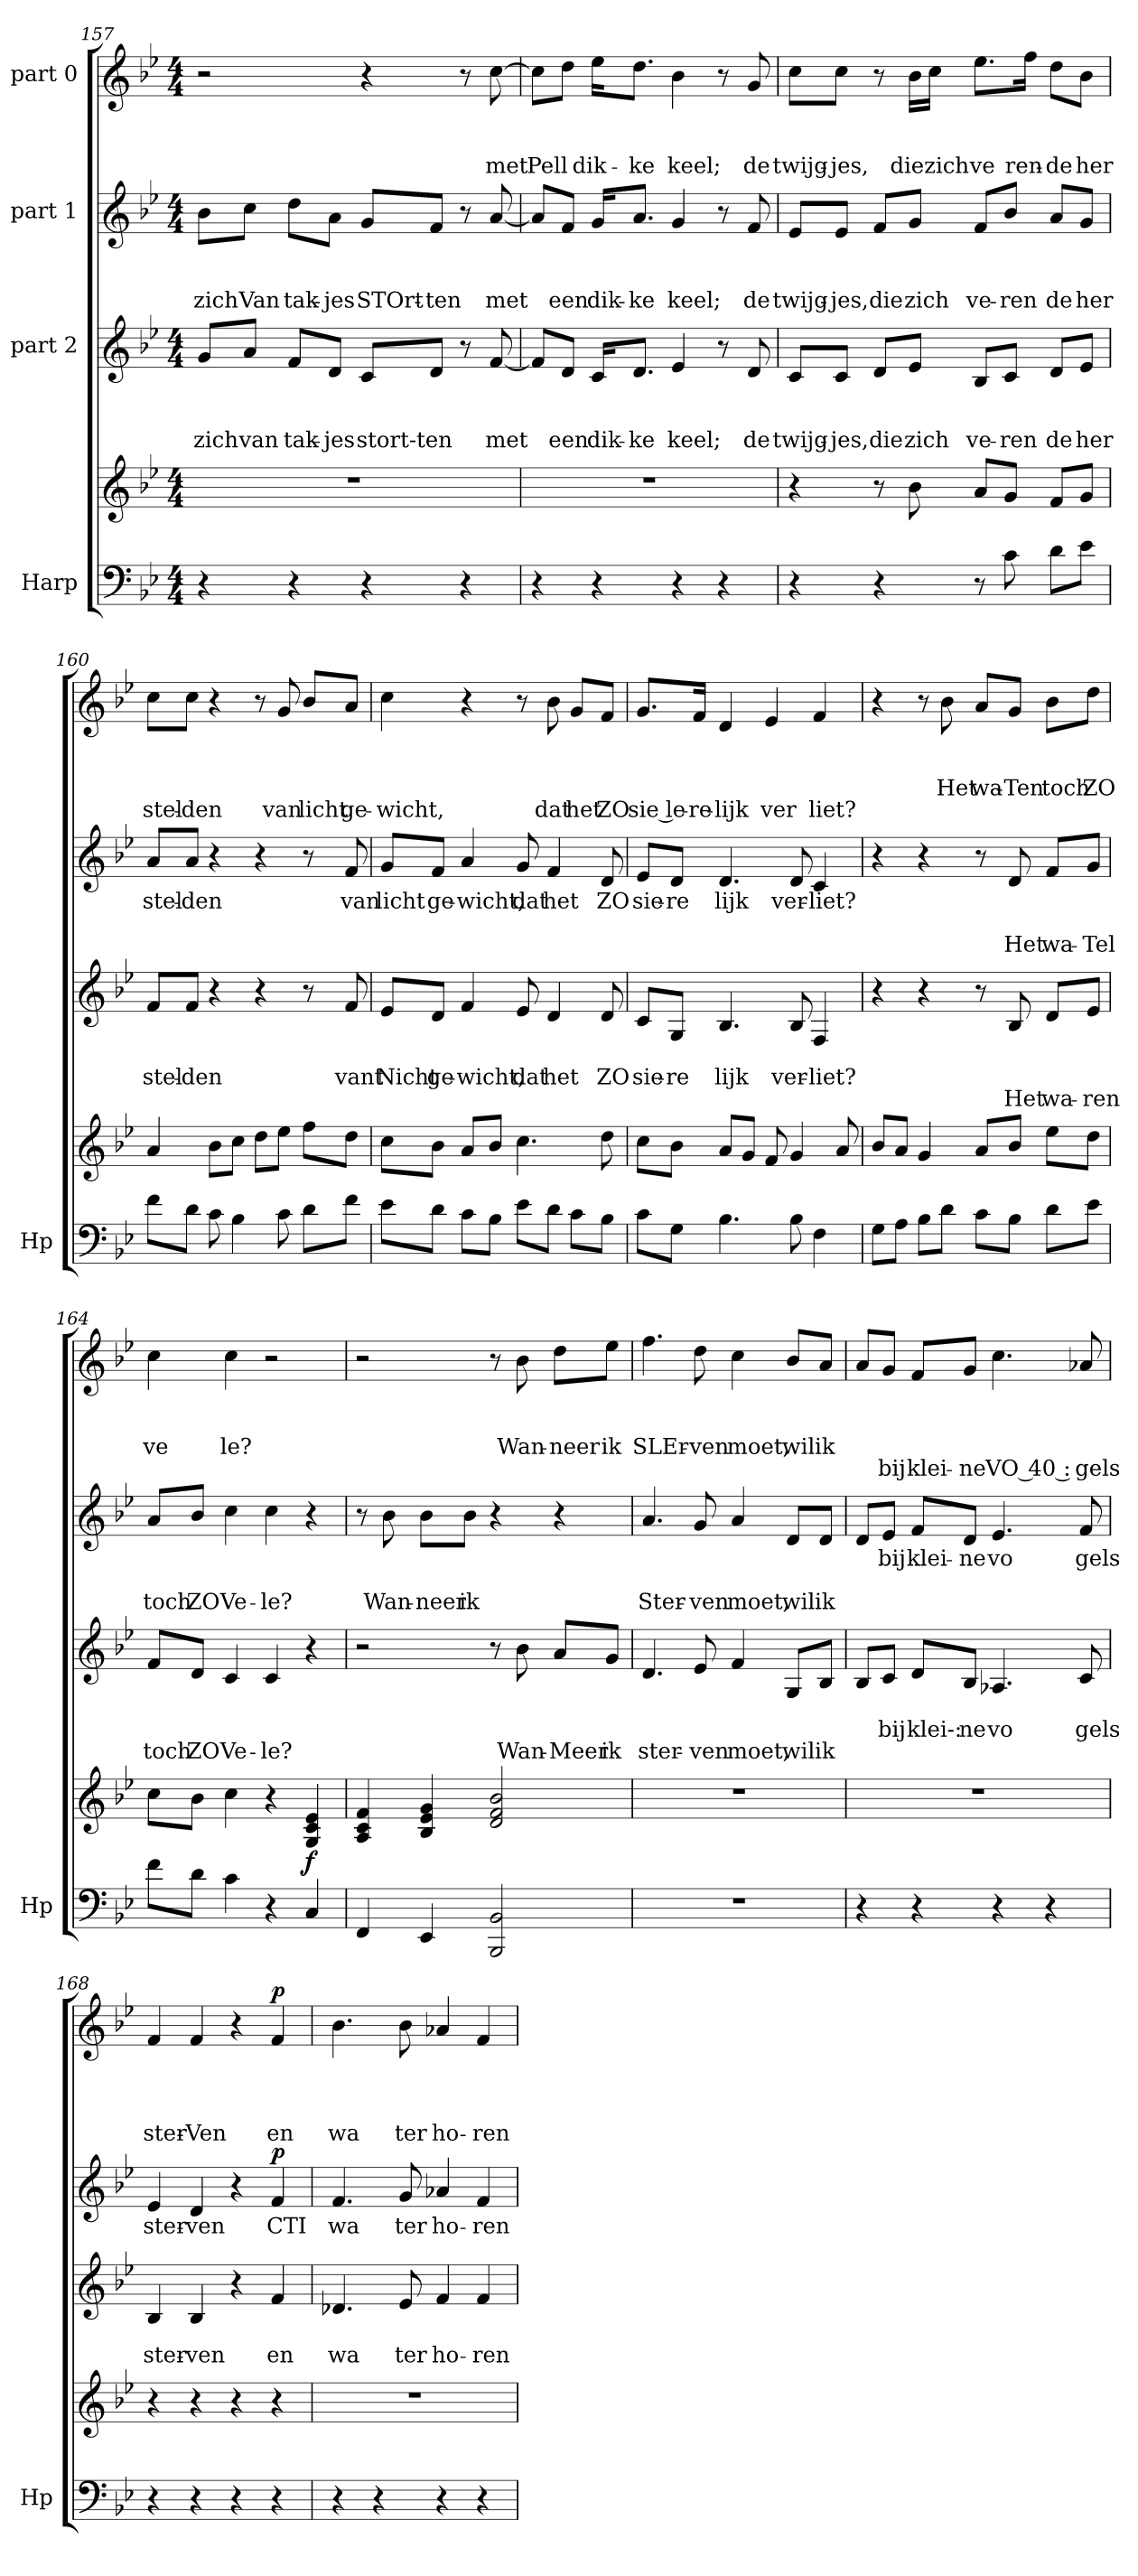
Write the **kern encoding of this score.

**kern	**kern	**dynam	**kern	**text	**text	**text	**kern	**text	**text	**text	**dynam	**kern	**text	**text	**text	**text	**dynam
*part4	*part4	*part4	*part3	*part3	*part3	*part3	*part2	*part2	*part2	*part2	*part2	*part1	*part1	*part1	*part1	*part1	*part1
*staff5	*staff4	*staff4/5	*staff3	*staff3	*staff3	*staff3	*staff2	*staff2	*staff2	*staff2	*staff2	*staff1	*staff1	*staff1	*staff1	*staff1	*staff1
*I"Harp	*	*	*I"part 2	*	*	*	*I"part 1	*	*	*	*	*I"part 0	*	*	*	*	*
*I'Hp	*	*	*	*	*	*	*	*	*	*	*	*	*	*	*	*	*
!!LO:LB:g=z
*clefF4	*clefG2	*	*clefG2	*	*	*	*clefG2	*	*	*	*	*clefG2	*	*	*	*	*
*k[b-e-]	*k[b-e-]	*	*k[b-e-]	*	*	*	*k[b-e-]	*	*	*	*	*k[b-e-]	*	*	*	*	*
*M4/4	*M4/4	*	*M4/4	*	*	*	*M4/4	*	*	*	*	*M4/4	*	*	*	*	*
=157	=157	=157	=157	=157	=157	=157	=157	=157	=157	=157	=157	=157	=157	=157	=157	=157	=157
!	!	!	!	!	!	!LO:LY:b	!	!	!	!LO:LY:b	!	!	!	!	!	!	!
4r	1r	.	8g/L	.	.	zich	8b-\L	.	.	zich	.	2r	.	.	.	.	.
!	!	!	!	!	!	!LO:LY:b	!	!	!	!LO:LY:b	!	!	!	!	!	!	!
.	.	.	8a/J	.	.	van	8cc\J	.	.	Van	.	.	.	.	.	.	.
!	!	!	!	!	!	!LO:LY:b	!	!	!	!LO:LY:b	!	!	!	!	!	!	!
4r	.	.	8f/L	.	.	tak-	8dd\L	.	.	tak-	.	.	.	.	.	.	.
!	!	!	!	!	!	!LO:LY:b	!	!	!	!LO:LY:b	!	!	!	!	!	!	!
.	.	.	8d/J	.	.	jes	8a\J	.	.	jes	.	.	.	.	.	.	.
!	!	!	!	!	!	!LO:LY:b	!	!	!	!LO:LY:b	!	!	!	!	!	!	!
4r	.	.	8c/L	.	.	stort-ten	8g/L	.	.	STOrt-	.	4r	.	.	.	.	.
!	!	!	!	!	!	!	!	!	!	!LO:LY:b	!	!	!	!	!	!	!
.	.	.	8d/J	.	.	.	8f/J	.	.	ten	.	.	.	.	.	.	.
4r	.	.	8r	.	.	.	8r	.	.	.	.	8r	.	.	.	.	.
!	!	!	!	!	!	!LO:LY:b	!	!	!	!LO:LY:b	!	!	!	!	!LO:LY:b	!	!
.	.	.	[8f/	.	.	met	[8a/	.	.	met	.	[8cc\	.	.	met	.	.
=158	=158	=158	=158	=158	=158	=158	=158	=158	=158	=158	=158	=158	=158	=158	=158	=158	=158
!	!	!	!	!	!	!	!	!	!	!	!	!	!	!	!LO:LY:b	!	!
4r	1r	.	8f/L]	.	.	.	8a/L]	.	.	.	.	8cc\L]	.	.	Pell	.	.
!	!	!	!	!	!	!LO:LY:b	!	!	!	!LO:LY:b	!	!	!	!	!	!	!
.	.	.	8d/J	.	.	een	8f/J	.	.	een	.	8dd\J	.	.	.	.	.
!	!	!	!	!	!	!LO:LY:b	!	!	!	!LO:LY:b	!	!	!	!	!LO:LY:b	!	!
4r	.	.	16c/KL	.	.	dik-	16g/KL	.	.	dik-	.	16ee-\KL	.	.	dik-	.	.
!	!	!	!	!	!	!LO:LY:b	!	!	!	!LO:LY:b	!	!	!	!	!LO:LY:b	!	!
.	.	.	8.d/J	.	.	ke	8.a/J	.	.	ke	.	8.dd\J	.	.	ke	.	.
!	!	!	!	!	!	!LO:LY:b	!	!	!	!LO:LY:b	!	!	!	!	!LO:LY:b	!	!
4r	.	.	4e-/	.	.	keel;	4g/	.	.	keel;	.	4b-\	.	.	keel;	.	.
4r	.	.	8r	.	.	.	8r	.	.	.	.	8r	.	.	.	.	.
!	!	!	!	!	!	!LO:LY:b	!	!	!	!LO:LY:b	!	!	!	!	!LO:LY:b	!	!
.	.	.	8d/	.	.	de	8f/	.	.	de	.	8g/	.	.	de	.	.
=159	=159	=159	=159	=159	=159	=159	=159	=159	=159	=159	=159	=159	=159	=159	=159	=159	=159
!	!	!	!	!	!	!LO:LY:b	!	!	!	!LO:LY:b	!	!	!	!	!LO:LY:b	!	!
4r	4r	.	8c/L	.	.	twijg-	8e-/L	.	.	twijg-	.	8cc\L	.	.	twijg-	.	.
!	!	!	!	!	!	!LO:LY:b	!	!	!	!LO:LY:b	!	!	!	!	!LO:LY:b	!	!
.	.	.	8c/J	.	.	jes,	8e-/J	.	.	jes,	.	8cc\J	.	.	jes,	.	.
!	!	!	!	!	!	!LO:LY:b	!	!	!	!LO:LY:b	!	!	!	!	!	!	!
4r	8r	.	8d/L	.	.	die	8f/L	.	.	die	.	8r	.	.	.	.	.
!	!	!	!	!	!	!LO:LY:b	!	!	!	!LO:LY:b	!	!	!	!	!LO:LY:b	!	!
.	8b-\	.	8e-/J	.	.	zich	8g/J	.	.	zich	.	16b-\LL	.	.	die	.	.
!	!	!	!	!	!	!	!	!	!	!	!	!	!	!	!LO:LY:b	!	!
.	.	.	.	.	.	.	.	.	.	.	.	16cc\JJ	.	.	zich	.	.
!	!	!	!	!	!	!LO:LY:b	!	!	!	!LO:LY:b	!	!	!	!	!LO:LY:b	!	!
8r	8a/L	.	8B-/L	.	.	ve-	8f/L	.	.	ve-	.	8.ee-\L	.	.	ve	.	.
!	!	!	!	!	!	!LO:LY:b	!	!	!	!LO:LY:b	!	!	!	!	!	!	!
8c\	8g/J	.	8c/J	.	.	ren	8b-/J	.	.	ren	.	.	.	.	.	.	.
!	!	!	!	!	!	!	!	!	!	!	!	!	!	!	!LO:LY:b	!	!
.	.	.	.	.	.	.	.	.	.	.	.	16ff\Jk	.	.	ren-	.	.
!	!	!	!	!	!	!LO:LY:b	!	!	!	!LO:LY:b	!	!	!	!	!LO:LY:b	!	!
8d\L	8f/L	.	8d/L	.	.	de	8a/L	.	.	de	.	8dd\L	.	.	de	.	.
!	!	!	!	!	!	!LO:LY:b	!	!	!	!LO:LY:b	!	!	!	!	!LO:LY:b	!	!
8e-\J	8g/J	.	8e-/J	.	.	her	8g/J	.	.	her	.	8b-\J	.	.	her	.	.
!!LO:PB:g=z
=160	=160	=160	=160	=160	=160	=160	=160	=160	=160	=160	=160	=160	=160	=160	=160	=160	=160
!	!	!	!	!	!LO:LY:b	!	!	!LO:LY:b	!	!	!	!	!	!	!	!LO:LY:b	!
8f\L	4a/	.	8f/L	.	stel-	.	8a/L	stel-	.	.	.	8cc\L	.	.	.	stel-	.
!	!	!	!	!	!LO:LY:b	!	!	!LO:LY:b	!	!	!	!	!	!	!	!LO:LY:b	!
8d\J	.	.	8f/J	.	den	.	8a/J	den	.	.	.	8cc\J	.	.	.	den	.
8c\	8b-\L	.	4r	.	.	.	4r	.	.	.	.	4r	.	.	.	.	.
4B-\	8cc\J	.	.	.	.	.	.	.	.	.	.	.	.	.	.	.	.
.	8dd\L	.	4r	.	.	.	4r	.	.	.	.	8r	.	.	.	.	.
!	!	!	!	!	!	!	!	!	!	!	!	!	!	!	!	!LO:LY:b	!
8c\	8ee-\J	.	.	.	.	.	.	.	.	.	.	8g/	.	.	.	van	.
!	!	!	!	!	!	!	!	!	!	!	!	!	!	!	!	!LO:LY:b	!
8d\L	8ff\L	.	8r	.	.	.	8r	.	.	.	.	8b-/L	.	.	.	licht	.
!	!	!	!	!	!LO:LY:b	!	!	!LO:LY:b	!	!	!	!	!	!	!	!LO:LY:b	!
8f\J	8dd\J	.	8f/	.	vant	.	8f/	van	.	.	.	8a/J	.	.	.	ge-	.
=161	=161	=161	=161	=161	=161	=161	=161	=161	=161	=161	=161	=161	=161	=161	=161	=161	=161
!	!	!	!	!	!LO:LY:b	!	!	!LO:LY:b	!	!	!	!	!	!	!	!LO:LY:b	!
8e-\L	8cc\L	.	8e-/L	.	Nicht	.	8g/L	licht	.	.	.	4cc\	.	.	.	wicht,	.
!	!	!	!	!	!LO:LY:b	!	!	!LO:LY:b	!	!	!	!	!	!	!	!	!
8d\J	8b-\J	.	8d/J	.	ge-	.	8f/J	ge-	.	.	.	.	.	.	.	.	.
!	!	!	!	!	!LO:LY:b	!	!	!LO:LY:b	!	!	!	!	!	!	!	!	!
8c\L	8a/L	.	4f/	.	wicht,	.	4a/	wicht,	.	.	.	4r	.	.	.	.	.
8B-\J	8b-/J	.	.	.	.	.	.	.	.	.	.	.	.	.	.	.	.
!	!	!	!	!	!LO:LY:b	!	!	!LO:LY:b	!	!	!	!	!	!	!	!	!
8e-\L	4.cc\	.	8e-/	.	dat	.	8g/	dat	.	.	.	8r	.	.	.	.	.
!	!	!	!	!	!LO:LY:b	!	!	!LO:LY:b	!	!	!	!	!	!	!	!LO:LY:b	!
8d\J	.	.	4d/	.	het	.	4f/	het	.	.	.	8b-\	.	.	.	dat	.
!	!	!	!	!	!	!	!	!	!	!	!	!	!	!	!	!LO:LY:b	!
8c\L	.	.	.	.	.	.	.	.	.	.	.	8g/L	.	.	.	het	.
!	!	!	!	!	!LO:LY:b	!	!	!LO:LY:b	!	!	!	!	!	!	!	!LO:LY:b	!
8B-\J	8dd\	.	8d/	.	ZO	.	8d/	ZO	.	.	.	8f/J	.	.	.	ZO	.
=162	=162	=162	=162	=162	=162	=162	=162	=162	=162	=162	=162	=162	=162	=162	=162	=162	=162
!	!	!	!	!	!LO:LY:b	!	!	!LO:LY:b	!	!	!	!	!	!	!	!LO:LY:b	!
8c\L	8cc\L	.	8c/L	.	sie-	.	8e-/L	sie-	.	.	.	8.g/L	.	.	.	sie le -	.
!	!	!	!	!	!LO:LY:b	!	!	!LO:LY:b	!	!	!	!	!	!	!	!	!
8G\J	8b-\J	.	8G/J	.	re	.	8d/J	re	.	.	.	.	.	.	.	.	.
!	!	!	!	!	!	!	!	!	!	!	!	!	!	!	!	!LO:LY:b	!
.	.	.	.	.	.	.	.	.	.	.	.	16f/Jk	.	.	.	re-	.
!	!	!	!	!	!LO:LY:b	!	!	!LO:LY:b	!	!	!	!	!	!	!	!LO:LY:b	!
4.B-\	8a/L	.	4.B-/	.	lijk	.	4.d/	lijk	.	.	.	4d/	.	.	.	lijk	.
.	8g/J	.	.	.	.	.	.	.	.	.	.	.	.	.	.	.	.
!	!	!	!	!	!	!	!	!	!	!	!	!	!	!	!	!LO:LY:b	!
.	8f/	.	.	.	.	.	.	.	.	.	.	4e-/	.	.	.	ver	.
!	!	!	!	!	!LO:LY:b	!	!	!LO:LY:b	!	!	!	!	!	!	!	!	!
8B-\	4g/	.	8B-/	.	ver-	.	8d/	ver-	.	.	.	.	.	.	.	.	.
!	!	!	!	!	!LO:LY:b	!	!	!LO:LY:b	!	!	!	!	!	!	!	!LO:LY:b	!
4F\	.	.	4F/	.	liet?	.	4c/	liet?	.	.	.	4f/	.	.	.	liet?	.
.	8a/	.	.	.	.	.	.	.	.	.	.	.	.	.	.	.	.
!!LO:LB:g=z
=163	=163	=163	=163	=163	=163	=163	=163	=163	=163	=163	=163	=163	=163	=163	=163	=163	=163
8G\L	8b-/L	.	4r	.	.	.	4r	.	.	.	.	4r	.	.	.	.	.
8A\J	8a/J	.	.	.	.	.	.	.	.	.	.	.	.	.	.	.	.
8B-\L	4g/	.	4r	.	.	.	4r	.	.	.	.	8r	.	.	.	.	.
!	!	!	!	!	!	!	!	!	!	!	!	!	!	!	!LO:LY:b	!	!
8d\J	.	.	.	.	.	.	.	.	.	.	.	8b-\	.	.	Het	.	.
!	!	!	!	!	!	!	!	!	!	!	!	!	!	!	!LO:LY:b	!	!
8c\L	8a/L	.	8r	.	.	.	8r	.	.	.	.	8a/L	.	.	wa-	.	.
!	!	!	!	!	!	!LO:LY:b	!	!	!	!LO:LY:b	!	!	!	!	!LO:LY:b	!	!
8B-\J	8b-/J	.	8B-/	.	.	Het	8d/	.	.	Het	.	8g/J	.	.	Ten	.	.
!	!	!	!	!	!	!LO:LY:b	!	!	!	!LO:LY:b	!	!	!	!	!LO:LY:b	!	!
8d\L	8ee-\L	.	8d/L	.	.	wa-	8f/L	.	.	wa-	.	8b-\L	.	.	toch	.	.
!	!	!	!	!	!	!LO:LY:b	!	!	!	!LO:LY:b	!	!	!	!	!LO:LY:b	!	!
8e-\J	8dd\J	.	8e-/J	.	.	ren	8g/J	.	.	Tel	.	8dd\J	.	.	ZO	.	.
=164	=164	=164	=164	=164	=164	=164	=164	=164	=164	=164	=164	=164	=164	=164	=164	=164	=164
!	!	!	!	!	!	!LO:LY:b	!	!	!	!LO:LY:b	!	!	!	!	!LO:LY:b	!	!
8f\L	8cc\L	.	8f/L	.	.	toch	8a/L	.	.	toch	.	4cc\	.	.	ve	.	.
!	!	!	!	!	!	!LO:LY:b	!	!	!	!LO:LY:b	!	!	!	!	!	!	!
8d\J	8b-\J	.	8d/J	.	.	ZO	8b-/J	.	.	ZO	.	.	.	.	.	.	.
!	!	!	!	!	!	!LO:LY:b	!	!	!	!LO:LY:b	!	!	!	!	!LO:LY:b	!	!
4c\	4cc\	.	4c/	.	.	Ve -	4cc\	.	.	Ve -	.	4cc\	.	.	le?	.	.
!	!	!	!	!	!	!LO:LY:b	!	!	!	!LO:LY:b	!	!	!	!	!	!	!
4r	4r	.	4c/	.	.	le?	4cc\	.	.	le?	.	2r	.	.	.	.	.
!	!	!LO:DY:b	!	!	!	!	!	!	!	!	!	!	!	!	!	!	!
4C/	4G/ 4c/ 4e-/	f	4r	.	.	.	4r	.	.	.	.	.	.	.	.	.	.
=165	=165	=165	=165	=165	=165	=165	=165	=165	=165	=165	=165	=165	=165	=165	=165	=165	=165
4FF/	4A/ 4c/ 4f/	.	2r	.	.	.	8r	.	.	.	.	2r	.	.	.	.	.
!	!	!	!	!	!	!	!	!	!	!LO:LY:b	!	!	!	!	!	!	!
.	.	.	.	.	.	.	8b-\	.	.	Wan-	.	.	.	.	.	.	.
!	!	!	!	!	!	!	!	!	!	!LO:LY:b	!	!	!	!	!	!	!
4EE-/	4B-/ 4e-/ 4g/	.	.	.	.	.	8b-\L	.	.	neer	.	.	.	.	.	.	.
!	!	!	!	!	!	!	!	!	!	!LO:LY:b	!	!	!	!	!	!	!
.	.	.	.	.	.	.	8b-\J	.	.	ik	.	.	.	.	.	.	.
2BBB-/ 2BB-/	2d/ 2f/ 2b-/	.	8r	.	.	.	4r	.	.	.	.	8r	.	.	.	.	.
!	!	!	!	!	!	!LO:LY:b	!	!	!	!	!	!	!	!	!LO:LY:b	!	!
.	.	.	8b-\	.	.	Wan-	.	.	.	.	.	8b-\	.	.	Wan-	.	.
!	!	!	!	!	!	!LO:LY:b	!	!	!	!	!	!	!	!	!LO:LY:b	!	!
.	.	.	8a/L	.	.	Meer	4r	.	.	.	.	8dd\L	.	.	neer	.	.
!	!	!	!	!	!	!LO:LY:b	!	!	!	!	!	!	!	!	!LO:LY:b	!	!
.	.	.	8g/J	.	.	ik	.	.	.	.	.	8ee-\J	.	.	ik	.	.
=166	=166	=166	=166	=166	=166	=166	=166	=166	=166	=166	=166	=166	=166	=166	=166	=166	=166
!	!	!	!	!	!	!LO:LY:b	!	!	!	!LO:LY:b	!	!	!	!	!LO:LY:b	!	!
1r	1r	.	4.d/	.	.	ster -	4.a/	.	.	Ster -	.	4.ff\	.	.	SLEr -	.	.
!	!	!	!	!	!	!LO:LY:b	!	!	!	!LO:LY:b	!	!	!	!	!LO:LY:b	!	!
.	.	.	8e-/	.	.	ven	8g/	.	.	ven	.	8dd\	.	.	ven	.	.
!	!	!	!	!	!	!LO:LY:b	!	!	!	!LO:LY:b	!	!	!	!	!LO:LY:b	!	!
.	.	.	4f/	.	.	moet,	4a/	.	.	moet,	.	4cc\	.	.	moet,	.	.
!	!	!	!	!	!	!LO:LY:b	!	!	!	!LO:LY:b	!	!	!	!	!LO:LY:b	!	!
.	.	.	8G/L	.	.	wil	8d/L	.	.	wil	.	8b-/L	.	.	wil	.	.
!	!	!	!	!	!	!LO:LY:b	!	!	!	!LO:LY:b	!	!	!	!	!LO:LY:b	!	!
.	.	.	8B-/J	.	.	ik	8d/J	.	.	ik	.	8a/J	.	.	ik	.	.
!!LO:PB:g=z
=167	=167	=167	=167	=167	=167	=167	=167	=167	=167	=167	=167	=167	=167	=167	=167	=167	=167
4r	1r	.	8B-/L	.	.	.	8d/L	.	.	.	.	8a/L	.	.	.	.	.
!	!	!	!	!	!LO:LY:b	!	!	!LO:LY:b	!	!	!	!	!	!	!	!LO:LY:b	!
.	.	.	8c/J	.	bij	.	8e-/J	bij	.	.	.	8g/J	.	.	.	bij	.
!	!	!	!	!	!LO:LY:b	!	!	!LO:LY:b	!	!	!	!	!	!	!	!LO:LY:b	!
4r	.	.	8d/L	.	klei-:	.	8f/L	klei-	.	.	.	8f/L	.	.	.	klei-	.
!	!	!	!	!	!LO:LY:b	!	!	!LO:LY:b	!	!	!	!	!	!	!	!LO:LY:b	!
.	.	.	8B-/J	.	ne	.	8d/J	ne	.	.	.	8g/J	.	.	.	ne	.
!	!	!	!	!	!LO:LY:b	!	!	!LO:LY:b	!	!	!	!	!	!	!	!LO:LY:b	!
4r	.	.	4.A-X/	.	vo	.	4.e-/	vo	.	.	.	4.cc\	.	.	.	VO 40 :	.
4r	.	.	.	.	.	.	.	.	.	.	.	.	.	.	.	.	.
!	!	!	!	!	!LO:LY:b	!	!	!LO:LY:b	!	!	!	!	!	!	!	!LO:LY:b	!
.	.	.	8c/	.	gels	.	8f/	gels	.	.	.	8a-X/	.	.	.	gels	.
=168	=168	=168	=168	=168	=168	=168	=168	=168	=168	=168	=168	=168	=168	=168	=168	=168	=168
!	!	!	!	!	!LO:LY:b	!	!	!LO:LY:b	!	!	!	!	!	!	!	!LO:LY:b	!
4r	4r	.	4B-/	.	ster-	.	4e-/	ster-	.	.	.	4f/	.	.	.	ster-	.
!	!	!	!	!	!LO:LY:b	!	!	!LO:LY:b	!	!	!	!	!	!	!	!LO:LY:b	!
4r	4r	.	4B-/	.	ven	.	4d/	ven	.	.	.	4f/	.	.	.	Ven	.
4r	4r	.	4r	.	.	.	4r	.	.	.	.	4r	.	.	.	.	.
!	!	!	!	!	!LO:LY:b	!	!	!LO:LY:b	!	!	!LO:DY:b	!	!	!	!	!LO:LY:b	!LO:DY:b
4r	4r	.	4f/	.	en	.	4f/	CTI	.	.	p	4f/	.	.	.	en	p
=169	=169	=169	=169	=169	=169	=169	=169	=169	=169	=169	=169	=169	=169	=169	=169	=169	=169
!	!	!	!	!	!LO:LY:b	!	!	!LO:LY:b	!	!	!	!	!	!	!	!LO:LY:b	!
4r	1r	.	4.d-X/	.	wa	.	4.f/	wa	.	.	.	4.b-\	.	.	.	wa	.
4r	.	.	.	.	.	.	.	.	.	.	.	.	.	.	.	.	.
!	!	!	!	!	!LO:LY:b	!	!	!LO:LY:b	!	!	!	!	!	!	!	!LO:LY:b	!
.	.	.	8e-/	.	ter	.	8g/	ter	.	.	.	8b-\	.	.	.	ter	.
!	!	!	!	!	!LO:LY:b	!	!	!LO:LY:b	!	!	!	!	!	!	!	!LO:LY:b	!
4r	.	.	4f/	.	ho -	.	4a-X/	ho -	.	.	.	4a-X/	.	.	.	ho -	.
!	!	!	!	!	!LO:LY:b	!	!	!LO:LY:b	!	!	!	!	!	!	!	!LO:LY:b	!
4r	.	.	4f/	.	ren	.	4f/	ren	.	.	.	4f/	.	.	.	ren	.
=	=	=	=	=	=	=	=	=	=	=	=	=	=	=	=	=	=
*-	*-	*-	*-	*-	*-	*-	*-	*-	*-	*-	*-	*-	*-	*-	*-	*-	*-
